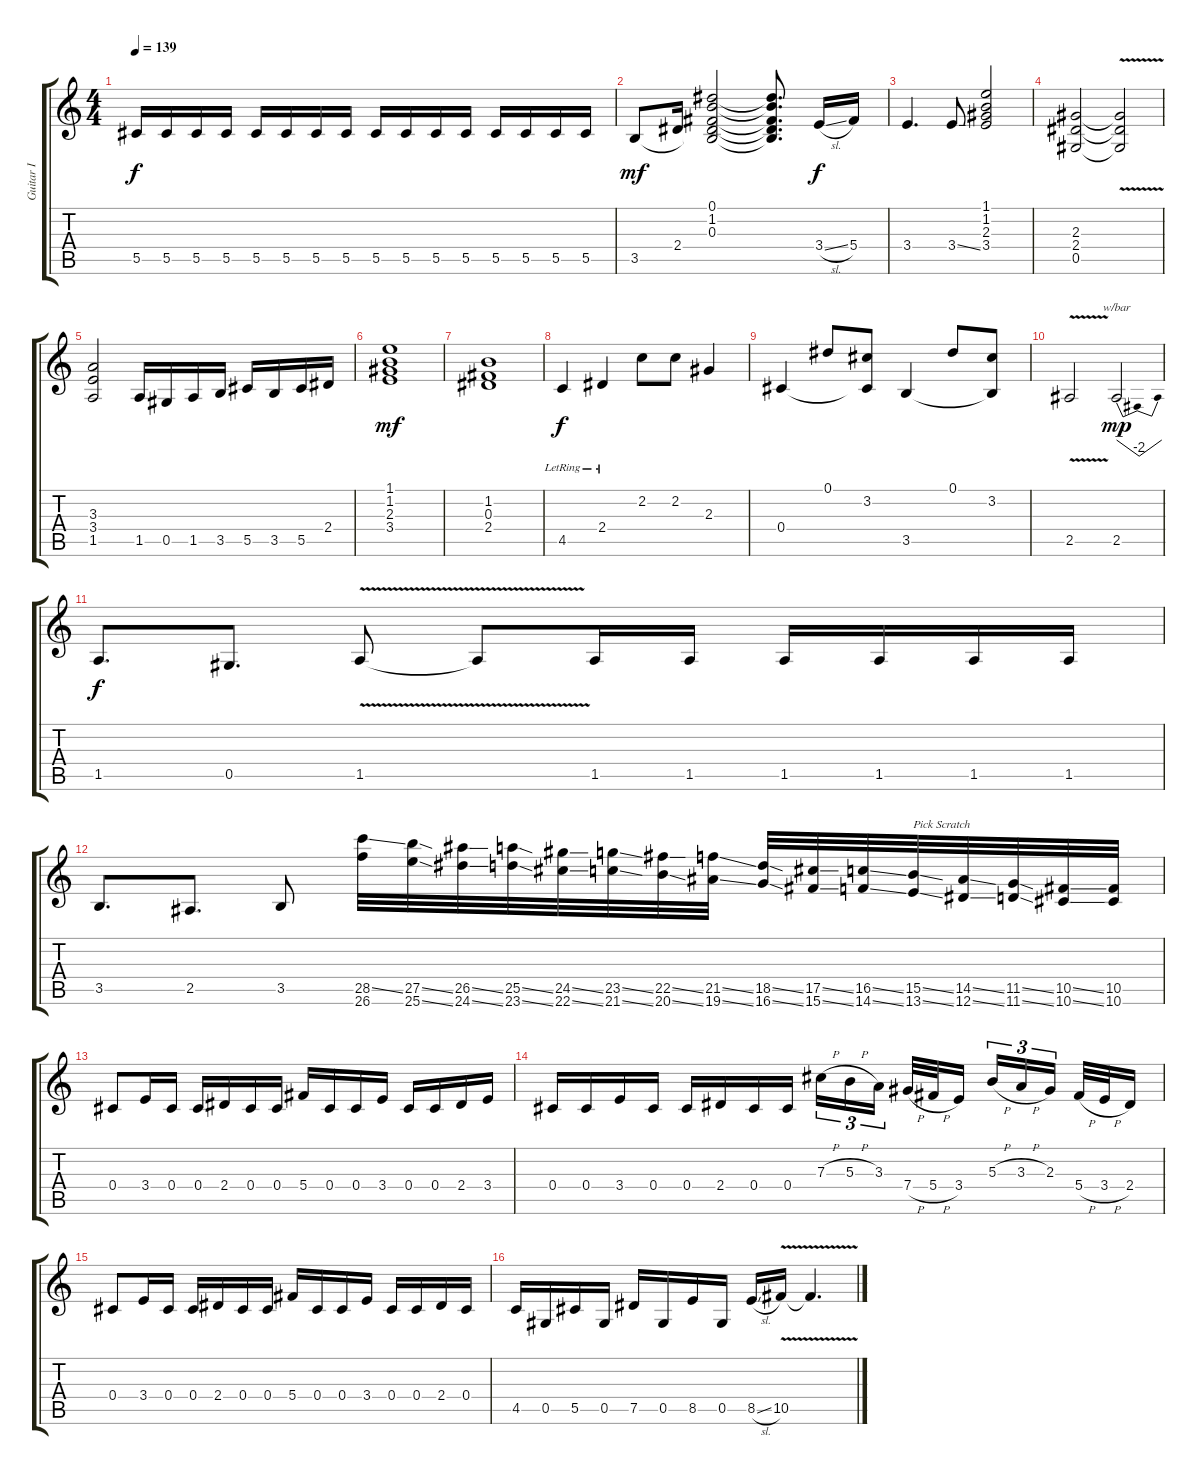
\track ("Guitar I" "Guitar I") {instrument overdrivenguitar}
\staff {score tabs}
\tuning (Eb4 Bb3 Gb3 Db3 Ab2 Eb2) {hide}
\ts (4 4)
\tempo 139
\clef g2
\ks c
5.5.16{dy f} 5.5.16 5.5.16 5.5.16 5.5.16 5.5.16 5.5.16 5.5.16 5.5.16 5.5.16 5.5.16 5.5.16 5.5.16 5.5.16 5.5.16 5.5.16 |
3.5.8{dy mf} 2.4.16 (0.1 1.2 0.3 2.4{t} 3.5{t}).2 (0.1{t} 1.2{t} 0.3{t} 2.4{t} 3.5{t}).8{d} 3.4{sl}.16{dy f} 5.4.16 |
3.4.4{d} 3.4{ss}.8 (1.1 1.2 2.3 3.4).2 |
(2.3 2.4 0.5).2 (2.3{v t} 2.4{v t} 0.5{v t}).2 |
(3.3 3.4 1.5).2 1.5.16 0.5.16 1.5.16 3.5.16 5.5.16 3.5.16 5.5.16 2.4.16 |
(1.1 1.2 2.3 3.4).1{dy mf} |
(1.2 0.3 2.4).1 |
4.5{lr}.4{dy f} 2.4{lr}.4 2.2.8 2.2.8 2.3.4 |
0.4.4 0.1.8 (3.2 0.4{t}).8 3.5.4 0.1.8 (3.2 3.5{t}).8 |
2.5{v}.2 2.5.2{tbe (dip default 0 0 30 -8 60 0) dy mp} |
1.5.8{d dy f} 0.5.8{d} 1.5{v}.8 1.5{t}.8 1.5.16 1.5.16 1.5.16 1.5.16 1.5.16 1.5.16 |
3.5.8{d} 2.5.8{d} 3.5.8 (28.5{ss} 26.6).32{instrument guitarfretnoise} (27.5{ss} 25.6{ss}).32 (26.5{ss} 24.6{ss}).32 (25.5{ss} 23.6{ss}).32 (24.5{ss} 22.6{ss}).32 (23.5{ss} 21.6{ss}).32 (22.5{ss} 20.6{ss}).32 (21.5{ss} 19.6{ss}).32 (18.5{ss} 16.6{ss}).32 (17.5{ss} 15.6{ss}).32 (16.5{ss} 14.6{ss}).32 (15.5{ss} 13.6{ss}).32{txt "Pick Scratch"} (14.5{ss} 12.6{ss}).32 (11.5{ss} 11.6{ss}).32 (10.5{ss} 10.6{ss}).32 (10.5 10.6).32 |
0.4.8{instrument overdrivenguitar} 3.4.16 0.4.16 0.4.16 2.4.16 0.4.16 0.4.16 5.4.16 0.4.16 0.4.16 3.4.16 0.4.16 0.4.16 2.4.16 3.4.16 |
0.4.16 0.4.16 3.4.16 0.4.16 0.4.16 2.4.16 0.4.16 0.4.16 7.3{h}.16{tu (3 2)} 5.3{h}.16{tu (3 2)} 3.3.16{tu (3 2) beam splitsecondary} 7.4{h}.32 5.4{h}.32 3.4.16 5.3{h}.16{tu (3 2)} 3.3{h}.16{tu (3 2)} 2.3.16{tu (3 2) beam splitsecondary} 5.4{h}.32 3.4{h}.32 2.4.16 |
0.4.8 3.4.16 0.4.16 0.4.16 2.4.16 0.4.16 0.4.16 5.4.16 0.4.16 0.4.16 3.4.16 0.4.16 0.4.16 2.4.16 0.4.16 |
4.5.16 0.5.16 5.5.16 0.5.16 7.5.16 0.5.16 8.5.16 0.5.16 8.5{sl}.16 10.5{v}.16 10.5{t}.4{d}
